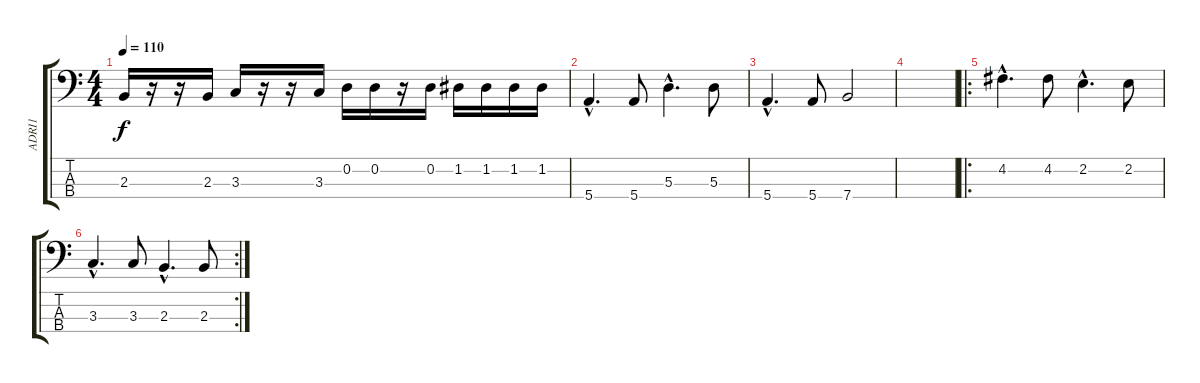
\track ("ADRI1" "ADRI1") {instrument electricbassfinger}
\staff {score tabs}
\tuning (G2 D2 A1 E1) {hide}
\ts (4 4)
\tempo 110
\clef f4
\ks c
2.3.16{dy f} r.16 r.16 2.3.16 3.3.16 r.16 r.16 3.3.16 0.2.16 0.2.16 r.16 0.2.16 1.2.16 1.2.16 1.2.16 1.2.16 |
5.4{hac}.4{d} 5.4.8 5.3{hac}.4{d} 5.3.8 |
5.4{hac}.4{d} 5.4.8 7.4.2 |
|
\ro
4.2{hac}.4{d} 4.2.8 2.2{hac}.4{d} 2.2.8 |
\rc 2
3.3{hac}.4{d} 3.3.8 2.3{hac}.4{d} 2.3.8
